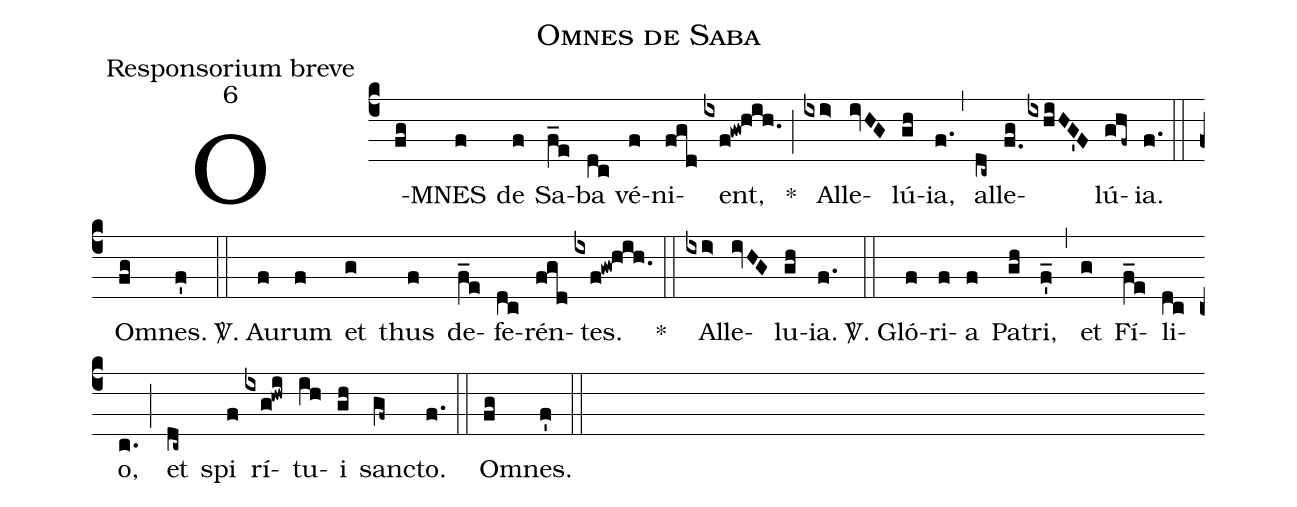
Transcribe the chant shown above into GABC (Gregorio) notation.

name:Omnes de Saba;
office-part:Responsorium breve;
mode:6;
%%
(c4)O(fg)MNES(f) de(f) Sa(f_e)ba(dc) vé(f)ni(fgd)ent,(ixf!gw!hih.) *(;)Al(ixi>)le(ivHG)lú(gh)ia,(f.) (,)al(dc~)le(f.g/ixhiHG'F)lú(ghf~)ia.(f.) (::)Om(fg)nes.(f') <sp>V/</sp>.(::)Au(f)rum(f) et(g) thus(f) de(f_e)fe(dc)rén(fgd)tes.(ixf!gw!hih.) *(::)Al(ixi>)le(ivHG)lu(gh)ia.(f.) <sp>V/</sp>.(::)Gló(f)ri(f)a(f) Pa(gh)tri,(f'_) (,)et(g) Fí(f_e)li(dc)o,(c.) (;)et(dc~) spi(f) rí(ixg!hwi)tu(ih)i(gh) sanc(gf~)to.(f.) (::)Om(fg)nes.(f') (::)
